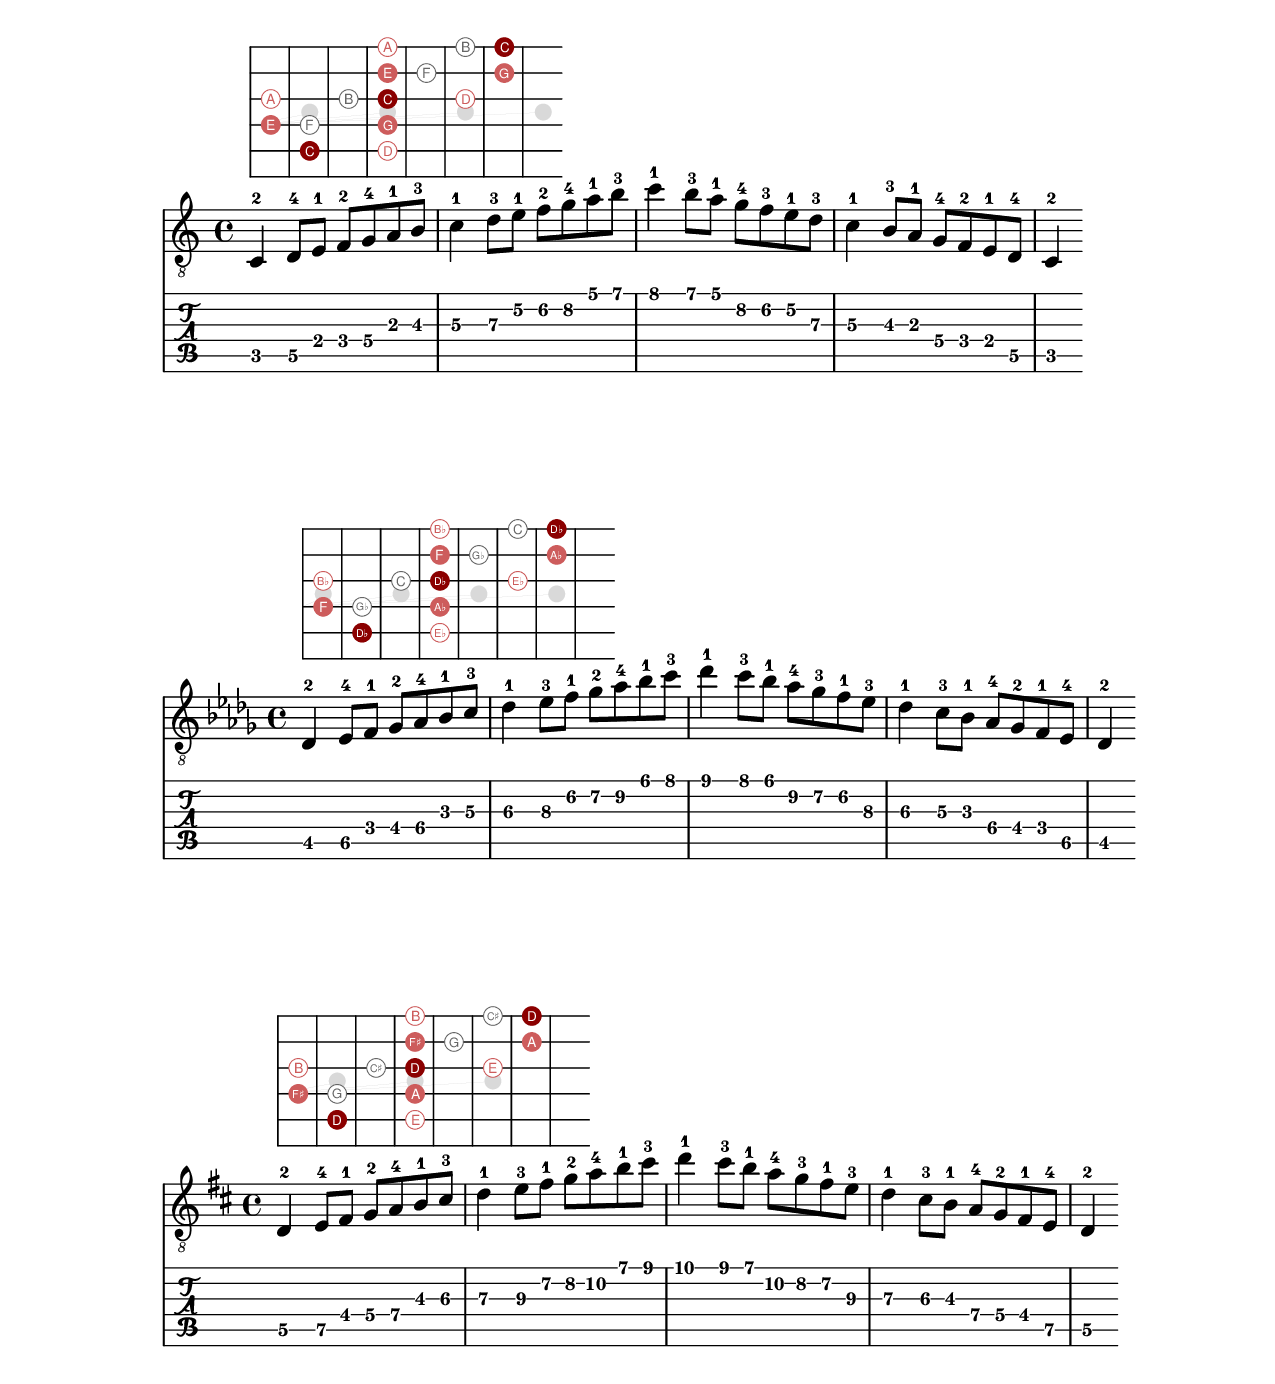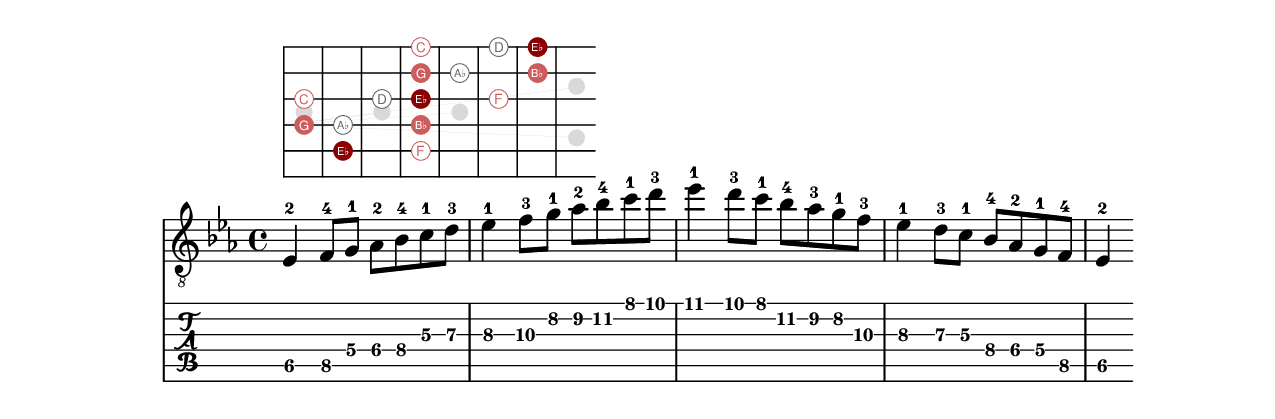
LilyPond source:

\version "2.22.0"

\include "../titling.ily"
\paper {
  #(set-paper-size "letter")
  left-margin = 0.5\in
  top-margin = 0.5\in
  right-margin = 0.5\in
  bottom-margin = 0.5\in
}

\language "english"

music = \relative {
  \key c \major
  \time 4/4

  c4-2 d8-4 e-1 f-2 g-4 a-1 b-3 |
  c4-1 d8-3 e-1 f-2 g-4 a-1 b-3 |
  c4-1 b8-3 a-1 g-4 f-3 e-1 d-3 |
  c4-1 b8-3 a-1 g-4 f-2 e-1 d-4 |
  c4-2
}

fret-diagram-size = 2.5

\score {
  <<
    \new Staff {
      \clef "treble_8"
      <<
        \music
        {
          s4^\markup { \combine
            % x-coordinate = size * fret-distance * (fret-number - 0.5) + 0.16
            %              = 2.5 * 1.5 * (fret-number − 0.5) + 0.16
            \postscript #"
              5.785 1.24 0.8 0 360 arc closepath
              13.285 1.24 0.8 0 360 arc closepath
              20.785 1.24 0.8 0 360 arc closepath
              28.285 1.24 0.8 0 360 arc closepath
              0.85 setgray fill
            "
            \override #`(size . ,fret-diagram-size)
            \fret-diagram-container {
              \fret-diagram-verbose #`(
                (place-fret 5 3 "C" ,@fret-diagram-root-format)
                (place-fret 5 5 "D" ,@fret-diagram-pentatonic-format)
                (place-fret 4 2 "E" ,@fret-diagram-triad-format)
                (place-fret 4 3 "F" ,@fret-diagram-other-format)
                (place-fret 4 5 "G" ,@fret-diagram-triad-format)
                (place-fret 3 2 "A" ,@fret-diagram-pentatonic-format)
                (place-fret 3 4 "B" ,@fret-diagram-other-format)
                (place-fret 3 5 "C" ,@fret-diagram-root-format)
                (place-fret 3 7 "D" ,@fret-diagram-pentatonic-format)
                (place-fret 2 5 "E" ,@fret-diagram-triad-format)
                (place-fret 2 6 "F" ,@fret-diagram-other-format)
                (place-fret 2 8 "G" ,@fret-diagram-triad-format)
                (place-fret 1 5 "A" ,@fret-diagram-pentatonic-format)
                (place-fret 1 7 "B" ,@fret-diagram-other-format)
                (place-fret 1 8 "C" ,@fret-diagram-root-format))
            }
          }
        }
      >>
    }
    \new TabStaff {
      <<
        \music
        {
          \set TabStaff.restrainOpenStrings = ##t
          \set TabStaff.minimumFret = #2
          s1 |
          \set TabStaff.minimumFret = #5
          s1*2 |
          s4 \set TabStaff.minimumFret = #2
        }
      >>
    }
  >>
}

\markup { \vspace #1 }

\score {
  <<
    \new Staff {
      \clef "treble_8"
      <<
        { \transpose c d-flat { \music } }
        {
          s4^\markup { \combine
            \postscript #"
              2.035 1.24 0.8 0 360 arc closepath
              9.535 1.24 0.8 0 360 arc closepath
              17.035 1.24 0.8 0 360 arc closepath
              24.535 1.24 0.8 0 360 arc closepath
              0.85 setgray fill
            "
            \override #`(size . ,fret-diagram-size)
            \fret-diagram-container {
              \fret-diagram-verbose #`(
                (place-fret 5 3 "D♭" ,@fret-diagram-root-format)
                (place-fret 5 5 "E♭" ,@fret-diagram-pentatonic-format)
                (place-fret 4 2 "F"  ,@fret-diagram-triad-format)
                (place-fret 4 3 "G♭" ,@fret-diagram-other-format)
                (place-fret 4 5 "A♭" ,@fret-diagram-triad-format)
                (place-fret 3 2 "B♭" ,@fret-diagram-pentatonic-format)
                (place-fret 3 4 "C"  ,@fret-diagram-other-format)
                (place-fret 3 5 "D♭" ,@fret-diagram-root-format)
                (place-fret 3 7 "E♭" ,@fret-diagram-pentatonic-format)
                (place-fret 2 5 "F"  ,@fret-diagram-triad-format)
                (place-fret 2 6 "G♭" ,@fret-diagram-other-format)
                (place-fret 2 8 "A♭" ,@fret-diagram-triad-format)
                (place-fret 1 5 "B♭" ,@fret-diagram-pentatonic-format)
                (place-fret 1 7 "C"  ,@fret-diagram-other-format)
                (place-fret 1 8 "D♭" ,@fret-diagram-root-format))
            }
          }
        }
      >>
    }
    \new TabStaff {
      <<
        { \transpose c d-flat { \music } }
        {
          \set TabStaff.restrainOpenStrings = ##t
          \set TabStaff.minimumFret = #3
          s1 |
          \set TabStaff.minimumFret = #6
          s1*2 |
          s4 \set TabStaff.minimumFret = #3
        }
      >>
    }
  >>
}

\markup { \vspace #1 }

\score {
  <<
    \new Staff {
      \clef "treble_8"
      <<
        { \transpose c d { \music } }
        {
          s4^\markup { \combine
            \postscript #"
              5.785 1.24 0.8 0 360 arc closepath
              13.285 1.24 0.8 0 360 arc closepath
              20.785 1.24 0.8 0 360 arc closepath
              0.85 setgray fill
            "
            \override #`(size . ,fret-diagram-size)
            \fret-diagram-container {
              \fret-diagram-verbose #`(
                (place-fret 5 3 "D"  ,@fret-diagram-root-format)
                (place-fret 5 5 "E"  ,@fret-diagram-pentatonic-format)
                (place-fret 4 2 "F♯" ,@fret-diagram-triad-format)
                (place-fret 4 3 "G"  ,@fret-diagram-other-format)
                (place-fret 4 5 "A"  ,@fret-diagram-triad-format)
                (place-fret 3 2 "B"  ,@fret-diagram-pentatonic-format)
                (place-fret 3 4 "C♯" ,@fret-diagram-other-format)
                (place-fret 3 5 "D"  ,@fret-diagram-root-format)
                (place-fret 3 7 "E"  ,@fret-diagram-pentatonic-format)
                (place-fret 2 5 "F♯" ,@fret-diagram-triad-format)
                (place-fret 2 6 "G"  ,@fret-diagram-other-format)
                (place-fret 2 8 "A"  ,@fret-diagram-triad-format)
                (place-fret 1 5 "B"  ,@fret-diagram-pentatonic-format)
                (place-fret 1 7 "C♯" ,@fret-diagram-other-format)
                (place-fret 1 8 "D"  ,@fret-diagram-root-format))
            }
          }
        }
      >>
    }
    \new TabStaff {
      <<
        { \transpose c d { \music } }
        {
          \set TabStaff.restrainOpenStrings = ##t
          \set TabStaff.minimumFret = #4
          s1 |
          \set TabStaff.minimumFret = #7
          s1*2 |
          s4 \set TabStaff.minimumFret = #4
        }
      >>
    }
  >>
}

\markup { \vspace #1 }

\score {
  <<
    \new Staff {
      \clef "treble_8"
      <<
        { \transpose c e-flat { \music } }
        {
          s4^\markup { \combine
            \postscript #"
              2.035 1.24 0.8 0 360 arc closepath
              9.535 1.24 0.8 0 360 arc closepath
              17.035 1.24 0.8 0 360 arc closepath
              28.285 3.72 0.8 0 360 arc closepath
              28.285 -1.24 0.8 0 360 arc closepath
              0.85 setgray fill
            "
            \override #`(size . ,fret-diagram-size)
            \fret-diagram-container {
              \fret-diagram-verbose #`(
                (place-fret 5 3 "E♭" ,@fret-diagram-root-format)
                (place-fret 5 5 "F"  ,@fret-diagram-pentatonic-format)
                (place-fret 4 2 "G"  ,@fret-diagram-triad-format)
                (place-fret 4 3 "A♭" ,@fret-diagram-other-format)
                (place-fret 4 5 "B♭" ,@fret-diagram-triad-format)
                (place-fret 3 2 "C"  ,@fret-diagram-pentatonic-format)
                (place-fret 3 4 "D"  ,@fret-diagram-other-format)
                (place-fret 3 5 "E♭" ,@fret-diagram-root-format)
                (place-fret 3 7 "F"  ,@fret-diagram-pentatonic-format)
                (place-fret 2 5 "G"  ,@fret-diagram-triad-format)
                (place-fret 2 6 "A♭" ,@fret-diagram-other-format)
                (place-fret 2 8 "B♭" ,@fret-diagram-triad-format)
                (place-fret 1 5 "C"  ,@fret-diagram-pentatonic-format)
                (place-fret 1 7 "D"  ,@fret-diagram-other-format)
                (place-fret 1 8 "E♭" ,@fret-diagram-root-format))
            }
          }
        }
      >>
    }
    \new TabStaff {
      <<
        { \transpose c e-flat { \music } }
        {
          \set TabStaff.restrainOpenStrings = ##t
          \set TabStaff.minimumFret = #5
          s1 |
          \set TabStaff.minimumFret = #8
          s1*2 |
          s4 \set TabStaff.minimumFret = #5
        }
      >>
    }
  >>
}
